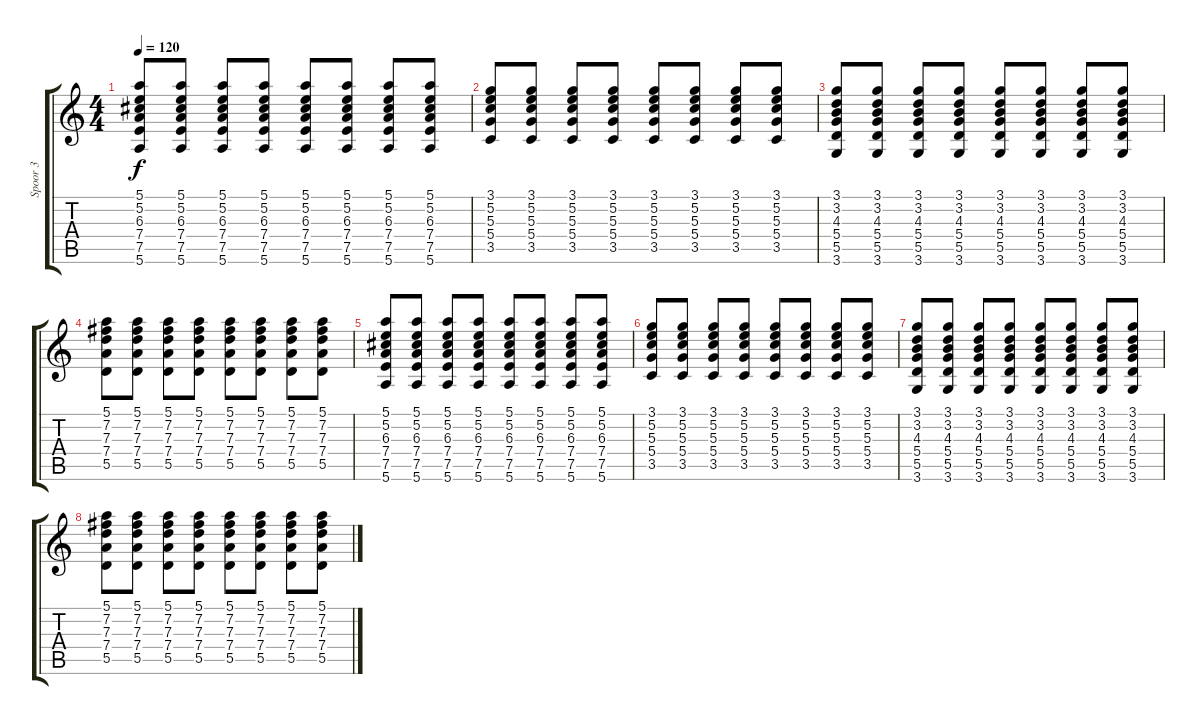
\track ("Spoor 3" "Spoor 3") {instrument acousticguitarsteel}
\staff {score tabs}
\tuning (E4 B3 G3 D3 A2 E2) {hide}
\ts (4 4)
\tempo 120
\clef g2
\ks c
(5.1 5.2 6.3 7.4 7.5 5.6).8{dy f} (5.1 5.2 6.3 7.4 7.5 5.6).8 (5.1 5.2 6.3 7.4 7.5 5.6).8 (5.1 5.2 6.3 7.4 7.5 5.6).8 (5.1 5.2 6.3 7.4 7.5 5.6).8 (5.1 5.2 6.3 7.4 7.5 5.6).8 (5.1 5.2 6.3 7.4 7.5 5.6).8 (5.1 5.2 6.3 7.4 7.5 5.6).8 |
(3.1 5.2 5.3 5.4 3.5).8 (3.1 5.2 5.3 5.4 3.5).8 (3.1 5.2 5.3 5.4 3.5).8 (3.1 5.2 5.3 5.4 3.5).8 (3.1 5.2 5.3 5.4 3.5).8 (3.1 5.2 5.3 5.4 3.5).8 (3.1 5.2 5.3 5.4 3.5).8 (3.1 5.2 5.3 5.4 3.5).8 |
(3.1 3.2 4.3 5.4 5.5 3.6).8 (3.1 3.2 4.3 5.4 5.5 3.6).8 (3.1 3.2 4.3 5.4 5.5 3.6).8 (3.1 3.2 4.3 5.4 5.5 3.6).8 (3.1 3.2 4.3 5.4 5.5 3.6).8 (3.1 3.2 4.3 5.4 5.5 3.6).8 (3.1 3.2 4.3 5.4 5.5 3.6).8 (3.1 3.2 4.3 5.4 5.5 3.6).8 |
(5.1 7.2 7.3 7.4 5.5).8 (5.1 7.2 7.3 7.4 5.5).8 (5.1 7.2 7.3 7.4 5.5).8 (5.1 7.2 7.3 7.4 5.5).8 (5.1 7.2 7.3 7.4 5.5).8 (5.1 7.2 7.3 7.4 5.5).8 (5.1 7.2 7.3 7.4 5.5).8 (5.1 7.2 7.3 7.4 5.5).8 |
(5.1 5.2 6.3 7.4 7.5 5.6).8 (5.1 5.2 6.3 7.4 7.5 5.6).8 (5.1 5.2 6.3 7.4 7.5 5.6).8 (5.1 5.2 6.3 7.4 7.5 5.6).8 (5.1 5.2 6.3 7.4 7.5 5.6).8 (5.1 5.2 6.3 7.4 7.5 5.6).8 (5.1 5.2 6.3 7.4 7.5 5.6).8 (5.1 5.2 6.3 7.4 7.5 5.6).8 |
(3.1 5.2 5.3 5.4 3.5).8 (3.1 5.2 5.3 5.4 3.5).8 (3.1 5.2 5.3 5.4 3.5).8 (3.1 5.2 5.3 5.4 3.5).8 (3.1 5.2 5.3 5.4 3.5).8 (3.1 5.2 5.3 5.4 3.5).8 (3.1 5.2 5.3 5.4 3.5).8 (3.1 5.2 5.3 5.4 3.5).8 |
(3.1 3.2 4.3 5.4 5.5 3.6).8 (3.1 3.2 4.3 5.4 5.5 3.6).8 (3.1 3.2 4.3 5.4 5.5 3.6).8 (3.1 3.2 4.3 5.4 5.5 3.6).8 (3.1 3.2 4.3 5.4 5.5 3.6).8 (3.1 3.2 4.3 5.4 5.5 3.6).8 (3.1 3.2 4.3 5.4 5.5 3.6).8 (3.1 3.2 4.3 5.4 5.5 3.6).8 |
(5.1 7.2 7.3 7.4 5.5).8 (5.1 7.2 7.3 7.4 5.5).8 (5.1 7.2 7.3 7.4 5.5).8 (5.1 7.2 7.3 7.4 5.5).8 (5.1 7.2 7.3 7.4 5.5).8 (5.1 7.2 7.3 7.4 5.5).8 (5.1 7.2 7.3 7.4 5.5).8 (5.1 7.2 7.3 7.4 5.5).8
